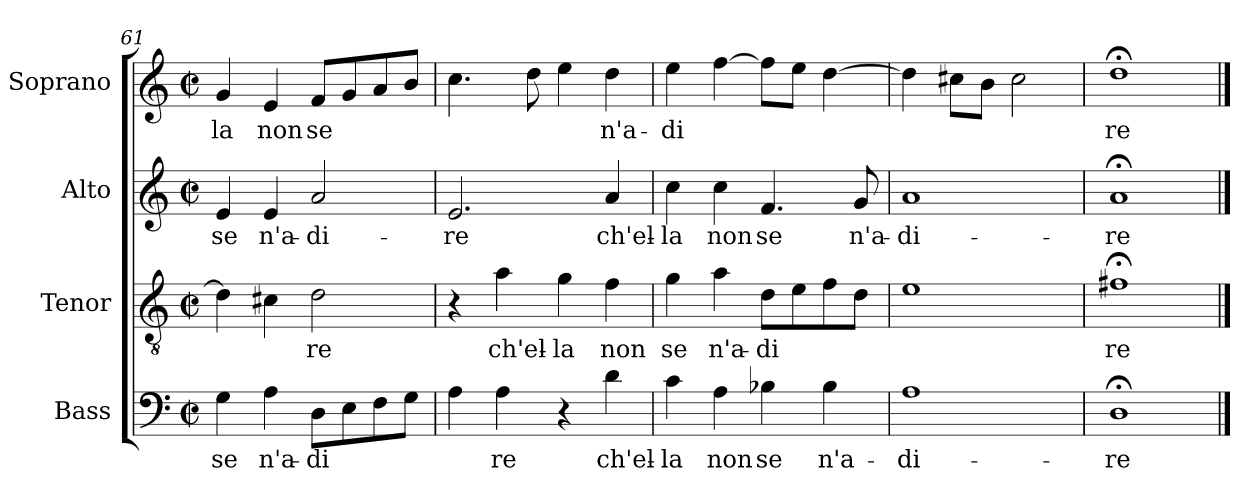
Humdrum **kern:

**kern	**text	**kern	**text	**kern	**text	**kern	**text
*part4	*part4	*part3	*part3	*part2	*part2	*part1	*part1
*staff4	*staff4	*staff3	*staff3	*staff2	*staff2	*staff1	*staff1
*I"Bass	*	*I"Tenor	*	*I"Alto	*	*I"Soprano	*
*I'B	*	*I'T	*	*I'A	*	*I'S	*
*clefF4	*	*clefGv2	*	*clefG2	*	*clefG2	*
*k[]	*	*k[]	*	*k[]	*	*k[]	*
*C:	*	*C:	*	*C:	*	*C:	*
*M2/2	*	*M2/2	*	*M2/2	*	*M2/2	*
*met(c|)	*	*met(c|)	*	*met(c|)	*	*met(c|)	*
=61	=61	=61	=61	=61	=61	=61	=61
!	!LO:LY:b	!	!	!	!	!	!
!	!	!	!	!	!LO:LY:b	!	!
!	!	!	!	!	!	!	!LO:LY:b
4G\	se	4d\]	.	4e/	se	4g/	-la
!	!LO:LY:b	!	!	!	!	!	!
!	!	!	!	!	!LO:LY:b	!	!
!	!	!	!	!	!	!	!LO:LY:b
4A\	n'a-	4c#i\	.	4e/	n'a-	4e/	non
!	!LO:LY:b	!	!	!	!	!	!
!	!	!	!LO:LY:b	!	!	!	!
!	!	!	!	!	!LO:LY:b	!	!
!	!	!	!	!	!	!	!LO:LY:b
8D\L	-di	2d\	re	2a/	-di-	8f/L	se
8E\	.	.	.	.	.	8g/	.
8F\	.	.	.	.	.	8a/	.
8G\J	.	.	.	.	.	8b/J	.
=62	=62	=62	=62	=62	=62	=62	=62
!	!	!	!	!	!LO:LY:b	!	!
4A\	.	4r	.	2.e/	-re	4.cc\	.
!	!LO:LY:b	!	!	!	!	!	!
!	!	!	!LO:LY:b	!	!	!	!
4A\	re	4a\	ch'el-	.	.	.	.
.	.	.	.	.	.	8dd\	.
!	!	!	!LO:LY:b	!	!	!	!
4r	.	4g\	-la	.	.	4ee\	.
!	!LO:LY:b	!	!	!	!	!	!
!	!	!	!LO:LY:b	!	!	!	!
!	!	!	!	!	!LO:LY:b	!	!
!	!	!	!	!	!	!	!LO:LY:b
4d\	ch'el-	4f\	non	4a/	ch'el-	4dd\	n'a-
=63	=63	=63	=63	=63	=63	=63	=63
!	!LO:LY:b	!	!	!	!	!	!
!	!	!	!LO:LY:b	!	!	!	!
!	!	!	!	!	!LO:LY:b	!	!
!	!	!	!	!	!	!	!LO:LY:b
4c\	-la	4g\	se	4cc\	-la	4ee\	-di
!	!LO:LY:b	!	!	!	!	!	!
!	!	!	!LO:LY:b	!	!	!	!
!	!	!	!	!	!LO:LY:b	!	!
4A\	non	4a\	n'a-	4cc\	non	[4ff\	.
!	!LO:LY:b	!	!	!	!	!	!
!	!	!	!LO:LY:b	!	!	!	!
!	!	!	!	!	!LO:LY:b	!	!
4B-X\	se	8d\L	-di	4.f/	se	8ff\L]	.
.	.	8e\	.	.	.	8ee\J	.
!	!LO:LY:b	!	!	!	!	!	!
4B-\	n'a-	8f\	.	.	.	[4dd\	.
!	!	!	!	!	!LO:LY:b	!	!
.	.	8d\J	.	8g/	n'a-	.	.
=64	=64	=64	=64	=64	=64	=64	=64
!	!LO:LY:b	!	!	!	!	!	!
!	!	!	!	!	!LO:LY:b	!	!
1A	-di-	1e	.	1a	-di-	4dd\]	.
.	.	.	.	.	.	8cc#X\L	.
.	.	.	.	.	.	8b\J	.
.	.	.	.	.	.	2cc#\	.
=65	=65	=65	=65	=65	=65	=65	=65
!	!LO:LY:b	!	!	!	!	!	!
!	!	!	!LO:LY:b	!	!	!	!
!	!	!	!	!	!LO:LY:b	!	!
!	!	!	!	!	!	!	!LO:LY:b
1D;<	-re	1f#X;<	re	1a;	-re	1dd;<	re
==	==	==	==	==	==	==	==
*-	*-	*-	*-	*-	*-	*-	*-
